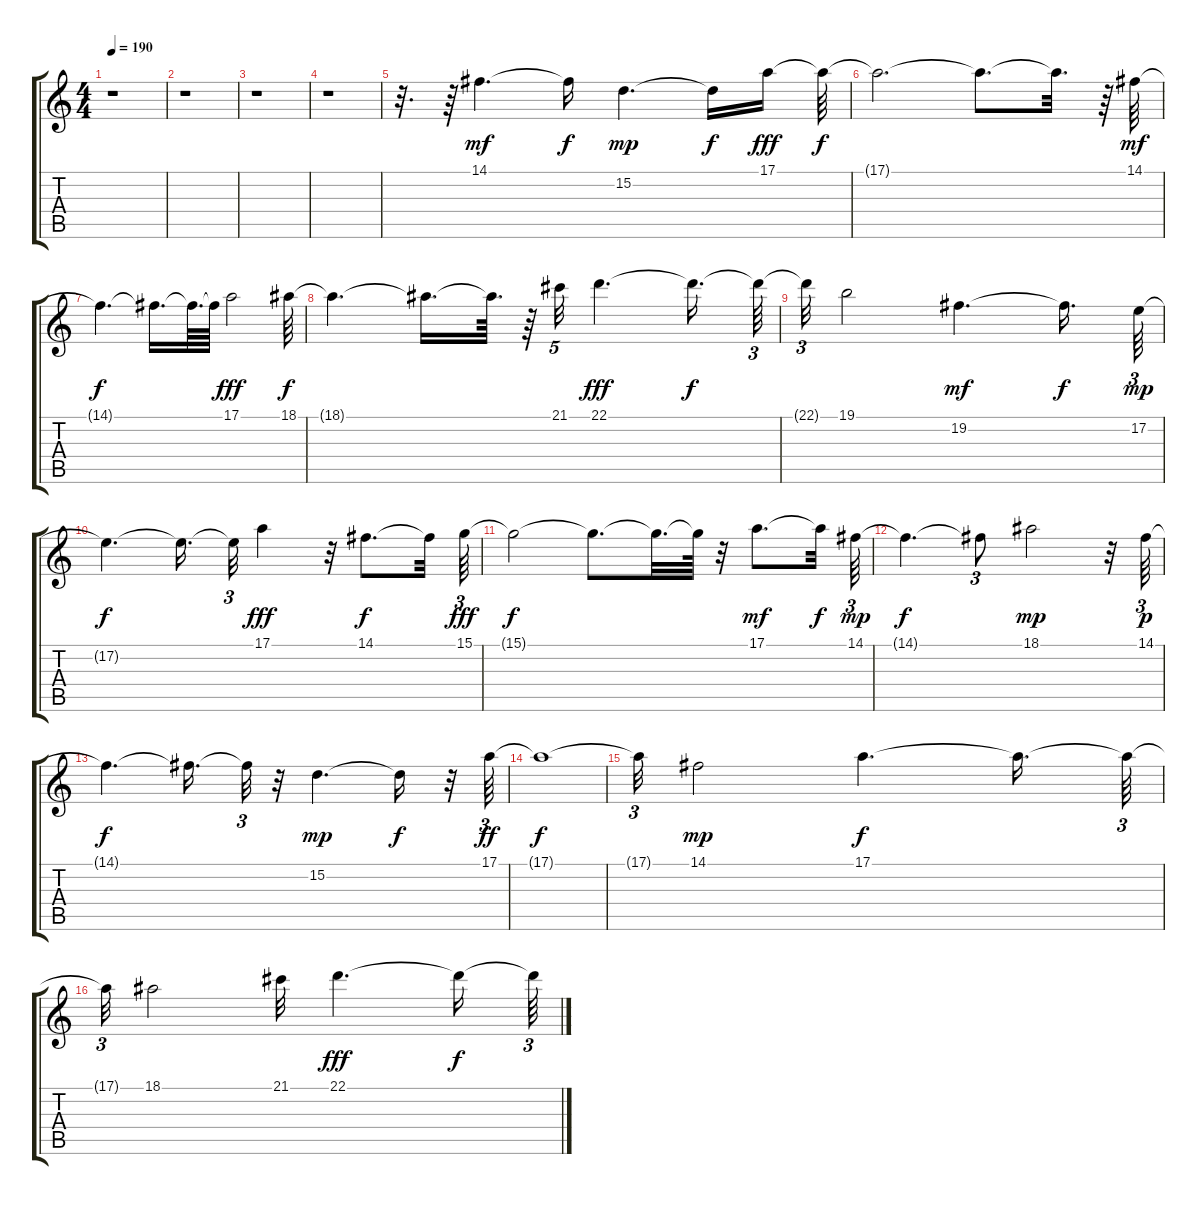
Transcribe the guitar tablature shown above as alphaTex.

\track "" {instrument synthstrings1}
\staff {score tabs}
\tuning (E4 B3 G3 D3 A2 E2) {hide}
\ts (4 4)
\tempo 190
\clef g2
\ks c
r.1{dy f} |
r.1 |
r.1 |
r.1 |
r.32{d} r.64 14.1.4{d dy mf} 14.1{t}.16{dy f} 15.2.4{d dy mp} 15.2{t}.16{dy f} 17.1.16{dy fff} 17.1{t}.64{dy f} |
17.1{t}.2{d} 17.1{t}.8{d} 17.1{t}.32{d} r.64 14.1.64{dy mf} |
14.1{t}.4{d dy f} 14.1{t}.16{d} 14.1{t}.64{d} 14.1{t}.64 17.1.2{dy fff} 18.1.64{dy f} |
18.1{t}.4{d} 18.1{t}.16{d} 18.1{t}.64{d} r.64 21.1.32{tu (5 4)} 22.1.4{d dy fff} 22.1{t}.16{d dy f} 22.1{t}.64{tu (3 2)} |
22.1{t}.32{tu (3 2)} 19.1.2 19.2.4{d dy mf} 19.2{t}.16{d dy f} 17.2.64{tu (3 2) dy mp} |
17.2{t}.4{d dy f} 17.2{t}.16{d} 17.2{t}.32{tu (3 2)} 17.1.4{dy fff} r.32 14.1.8{d dy f} 14.1{t}.32 15.1.64{tu (3 2) dy fff} |
15.1{t}.2{dy f} 15.1{t}.8{d} 15.1{t}.32{d} 15.1{t}.64 r.32 17.1.8{d dy mf} 17.1{t}.32{dy f} 14.1.64{tu (3 2) dy mp} |
14.1{t}.4{d dy f} 14.1{t}.8{tu (3 2)} 18.1.2{dy mp} r.32 14.1.64{tu (3 2) dy p} |
14.1{t}.4{d dy f} 14.1{t}.16{d} 14.1{t}.32{tu (3 2)} r.32 15.2.4{d dy mp} 15.2{t}.16{dy f} r.32 17.1.64{tu (3 2) dy ff} |
17.1{t}.1{dy f} |
17.1{t}.32{tu (3 2)} 14.1.2{dy mp} 17.1.4{d dy f} 17.1{t}.16{d} 17.1{t}.64{tu (3 2)} |
17.1{t}.32{tu (3 2)} 18.1.2 21.1.32 22.1.4{d dy fff} 22.1{t}.16{dy f} 22.1{t}.64{tu (3 2)}
